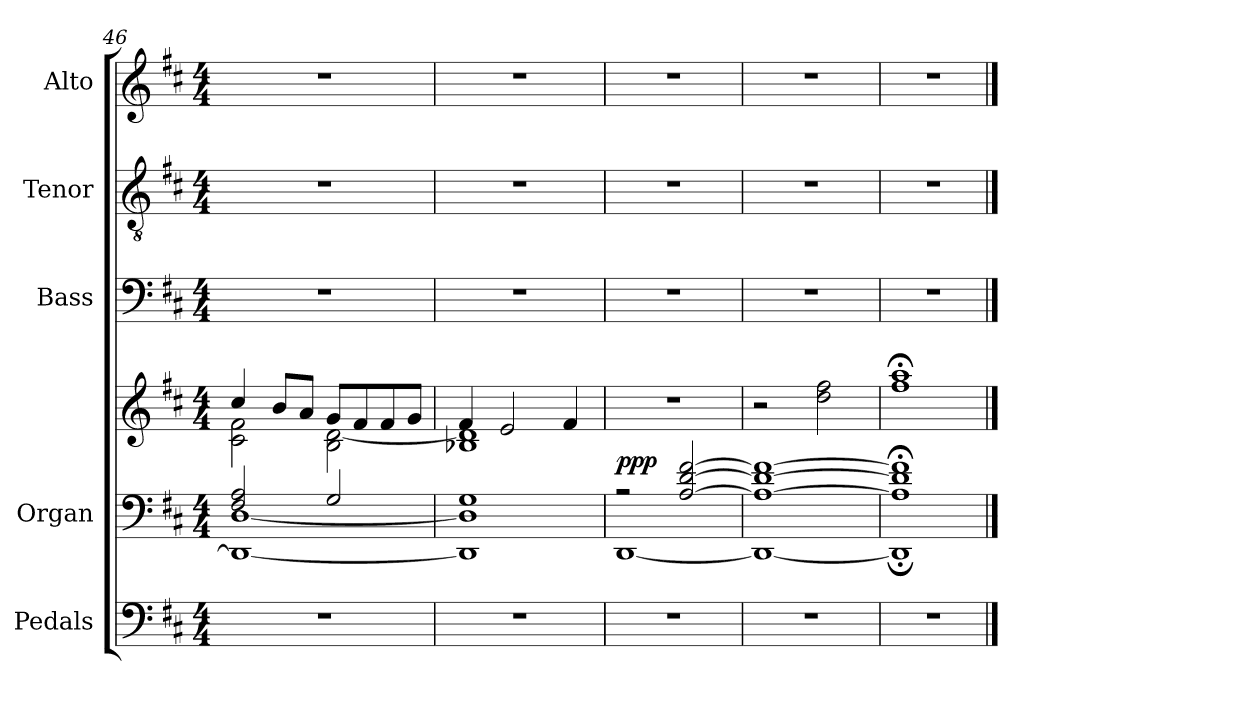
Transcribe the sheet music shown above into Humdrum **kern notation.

**kern	**kern	**kern	**dynam	**kern	**kern	**kern
*part5	*part4	*part4	*part4	*part3	*part2	*part1
*staff6	*staff5	*staff4	*staff4/5	*staff3	*staff2	*staff1
*I"Pedals	*I"Organ	*	*	*I"Bass	*I"Tenor	*I"Alto
*I'Ped.	*I'Org.	*	*	*I'B.	*I'T.	*I'A.
*clefF4	*clefF4	*clefG2	*	*clefF4	*clefGv2	*clefG2
*	*	*	*	*	*ITrd7c12	*
*k[f#c#]	*k[f#c#]	*k[f#c#]	*	*k[f#c#]	*k[f#c#]	*k[f#c#]
*D:	*D:	*D:	*	*D:	*D:	*D:
*M4/4	*M4/4	*M4/4	*	*M4/4	*M4/4	*M4/4
=46	=46	=46	=46	=46	=46	=46
*	*^	*^	*	*	*	*
1r	2F#i/ 2Ai	1DDi_ [1Di	4cc#i/	2c#i\ 2f#i	.	1r	1r	1r
.	.	.	8bi/L	.	.	.	.	.
.	.	.	8ai/J	.	.	.	.	.
.	2Gi/	.	8gi/L	2Bi\ [2di	.	.	.	.
.	.	.	8f#i/	.	.	.	.	.
.	.	.	8f#i/	.	.	.	.	.
.	.	.	8gi/J	.	.	.	.	.
=47	=47	=47	=47	=47	=47	=47	=47	=47
1r	1Gi	1DDi] 1Di]	4f#i/	1B-Xi 1di]	.	1r	1r	1r
.	.	.	2ei/	.	.	.	.	.
.	.	.	4f#i/	.	.	.	.	.
*	*	*	*v	*v	*	*	*	*
=48	=48	=48	=48	=48	=48	=48	=48
1r	2r	[1DDi	1r	ppp	1r	1r	1r
.	[2Ai/ [2di [2f#i	.	.	.	.	.	.
=49	=49	=49	=49	=49	=49	=49	=49
1r	1Ai_ 1di_ 1f#i_	1DDi_	2r	.	1r	1r	1r
.	.	.	2ddi\ 2ff#i	.	.	.	.
=50	=50	=50	=50	=50	=50	=50	=50
1r	1Ai]; 1di]; 1f#i];	1DD;i]	1ff#i; 1aai;	.	1r	1r	1r
*	*v	*v	*	*	*	*	*
==	==	==	==	==	==	==
*-	*-	*-	*-	*-	*-	*-
